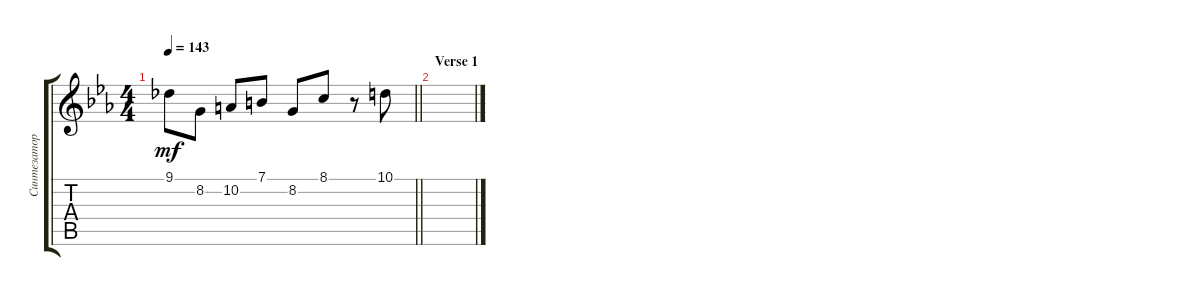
\track ("Синтезатор 1" "Синтезатор") {instrument electricpiano1}
\staff {score tabs}
\tuning (E4 B3 G3 D3 A2 E2) {hide}
\ts (4 4)
\tempo 143
\clef g2
\barLineRight lightlight
\ks cminor
9.1.8{dy mf} 8.2.8 10.2.8 7.1.8 8.2.8 8.1.8 r.8 10.1.8 |
\section ("" "Verse 1")
